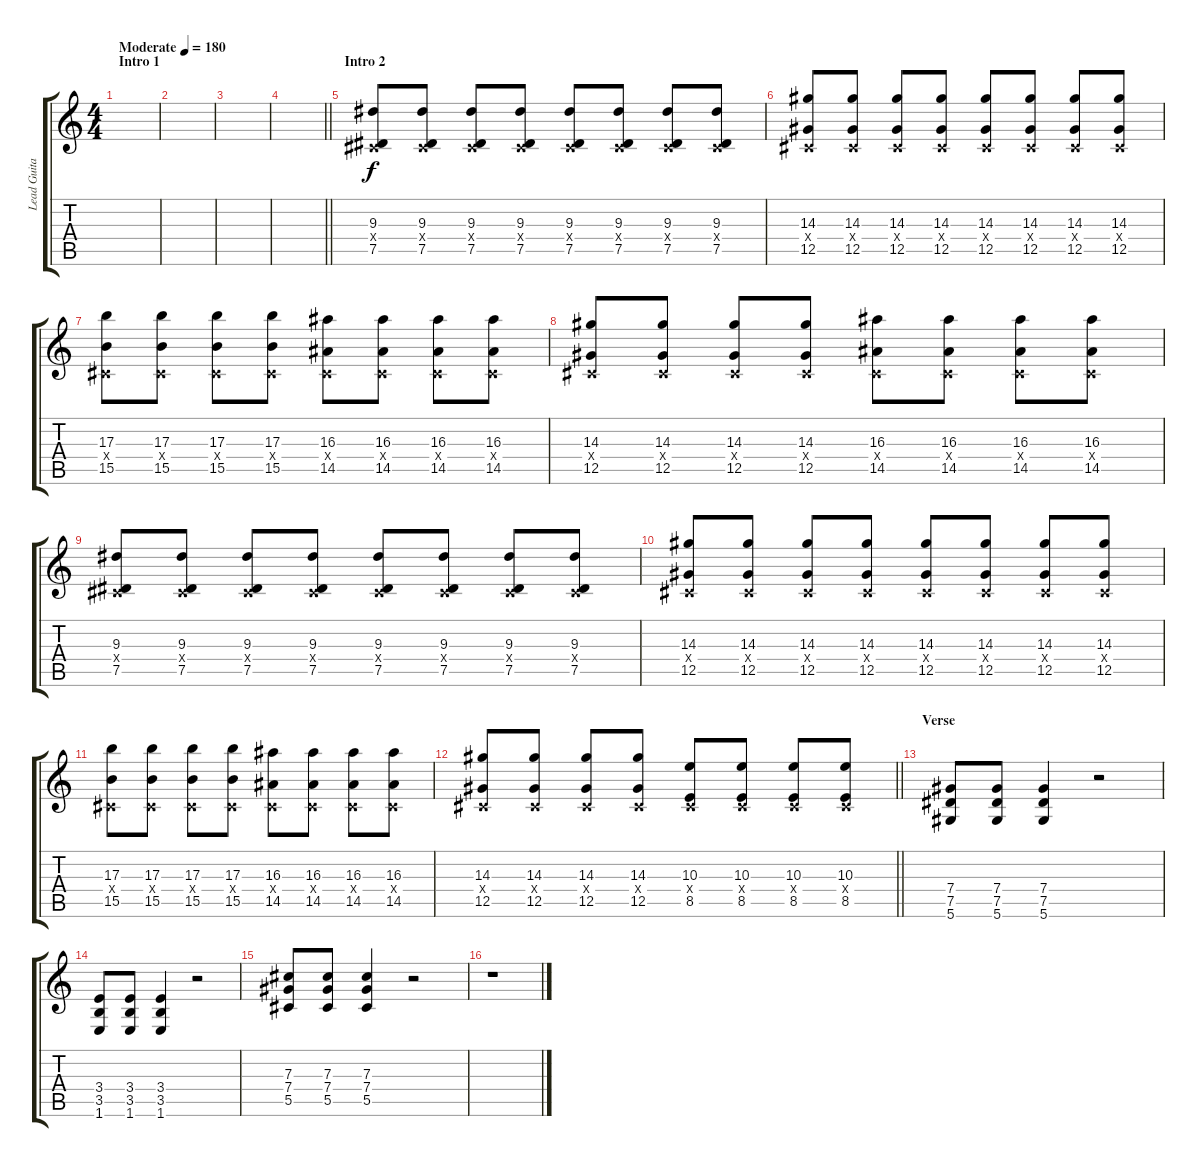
\track ("Lead Guitar" "Lead Guita") {instrument distortionguitar}
\staff {score tabs}
\tuning (Eb4 Bb3 Gb3 Db3 Ab2 Eb2) {hide}
\ts (4 4)
\section ("" "Intro 1")
\tempo (180 "Moderate")
\clef g2
\ks c
|
|
|
\barLineRight lightlight
|
\section ("" "Intro 2")
(9.3 0.4{x} 7.5).8 (9.3 0.4{x} 7.5).8 (9.3 0.4{x} 7.5).8 (9.3 0.4{x} 7.5).8 (9.3 0.4{x} 7.5).8 (9.3 0.4{x} 7.5).8 (9.3 0.4{x} 7.5).8 (9.3 0.4{x} 7.5).8 |
(14.3 0.4{x} 12.5).8 (14.3 0.4{x} 12.5).8 (14.3 0.4{x} 12.5).8 (14.3 0.4{x} 12.5).8 (14.3 0.4{x} 12.5).8 (14.3 0.4{x} 12.5).8 (14.3 0.4{x} 12.5).8 (14.3 0.4{x} 12.5).8 |
(17.3 0.4{x} 15.5).8 (17.3 0.4{x} 15.5).8 (17.3 0.4{x} 15.5).8 (17.3 0.4{x} 15.5).8 (16.3 0.4{x} 14.5).8 (16.3 0.4{x} 14.5).8 (16.3 0.4{x} 14.5).8 (16.3 0.4{x} 14.5).8 |
(14.3 0.4{x} 12.5).8 (14.3 0.4{x} 12.5).8 (14.3 0.4{x} 12.5).8 (14.3 0.4{x} 12.5).8 (16.3 0.4{x} 14.5).8 (16.3 0.4{x} 14.5).8 (16.3 0.4{x} 14.5).8 (16.3 0.4{x} 14.5).8 |
(9.3 0.4{x} 7.5).8 (9.3 0.4{x} 7.5).8 (9.3 0.4{x} 7.5).8 (9.3 0.4{x} 7.5).8 (9.3 0.4{x} 7.5).8 (9.3 0.4{x} 7.5).8 (9.3 0.4{x} 7.5).8 (9.3 0.4{x} 7.5).8 |
(14.3 0.4{x} 12.5).8 (14.3 0.4{x} 12.5).8 (14.3 0.4{x} 12.5).8 (14.3 0.4{x} 12.5).8 (14.3 0.4{x} 12.5).8 (14.3 0.4{x} 12.5).8 (14.3 0.4{x} 12.5).8 (14.3 0.4{x} 12.5).8 |
(17.3 0.4{x} 15.5).8 (17.3 0.4{x} 15.5).8 (17.3 0.4{x} 15.5).8 (17.3 0.4{x} 15.5).8 (16.3 0.4{x} 14.5).8 (16.3 0.4{x} 14.5).8 (16.3 0.4{x} 14.5).8 (16.3 0.4{x} 14.5).8 |
\barLineRight lightlight
(14.3 0.4{x} 12.5).8 (14.3 0.4{x} 12.5).8 (14.3 0.4{x} 12.5).8 (14.3 0.4{x} 12.5).8 (10.3 0.4{x} 8.5).8 (10.3 0.4{x} 8.5).8 (10.3 0.4{x} 8.5).8 (10.3 0.4{x} 8.5).8 |
\section ("" "Verse")
(7.4 7.5 5.6).8 (7.4 7.5 5.6).8 (7.4 7.5 5.6).4 r.2 |
(3.4 3.5 1.6).8 (3.4 3.5 1.6).8 (3.4 3.5 1.6).4 r.2 |
(7.3 7.4 5.5).8 (7.3 7.4 5.5).8 (7.3 7.4 5.5).4 r.2 |
r.1
